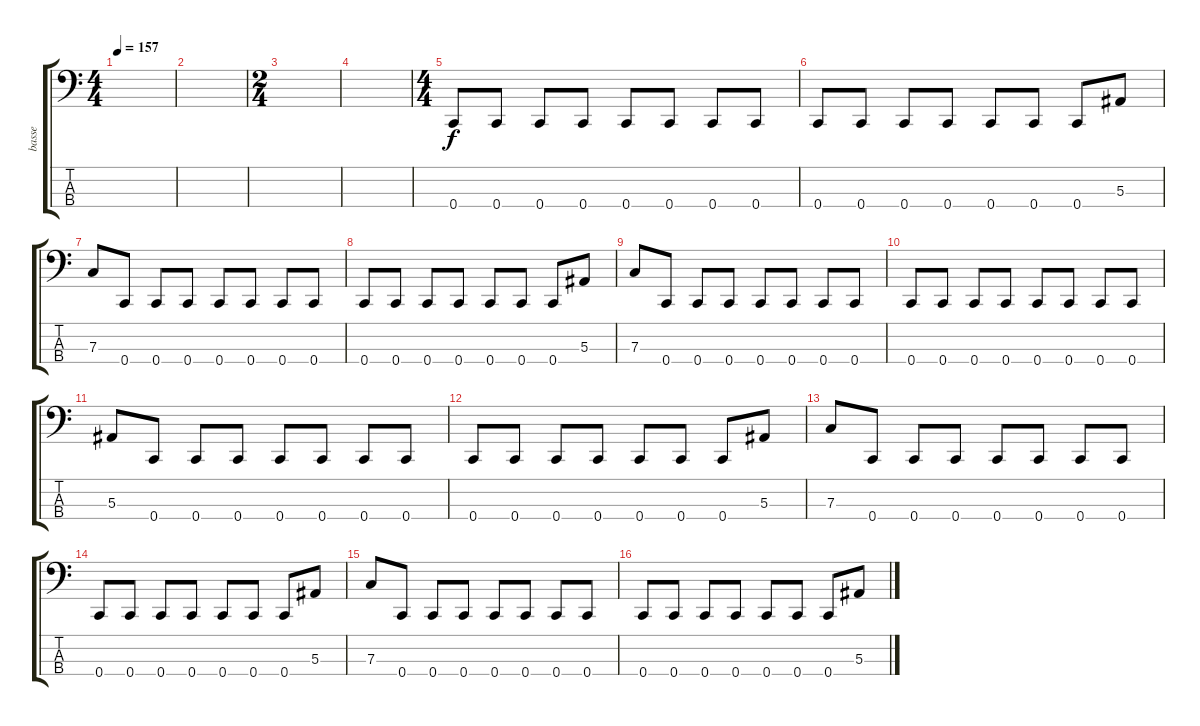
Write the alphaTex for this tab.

\track ("basse" "basse") {instrument electricbasspick}
\staff {score tabs}
\tuning (Eb2 Bb1 F1 C1) {hide}
\ts (4 4)
\tempo 157
\clef f4
\ks c
|
|
\ts (2 4)
|
|
\ts (4 4)
0.4.8 0.4.8 0.4.8 0.4.8 0.4.8 0.4.8 0.4.8 0.4.8 |
0.4.8 0.4.8 0.4.8 0.4.8 0.4.8 0.4.8 0.4.8 5.3.8 |
7.3.8 0.4.8 0.4.8 0.4.8 0.4.8 0.4.8 0.4.8 0.4.8 |
0.4.8 0.4.8 0.4.8 0.4.8 0.4.8 0.4.8 0.4.8 5.3.8 |
7.3.8 0.4.8 0.4.8 0.4.8 0.4.8 0.4.8 0.4.8 0.4.8 |
0.4.8 0.4.8 0.4.8 0.4.8 0.4.8 0.4.8 0.4.8 0.4.8 |
5.3.8 0.4.8 0.4.8 0.4.8 0.4.8 0.4.8 0.4.8 0.4.8 |
0.4.8 0.4.8 0.4.8 0.4.8 0.4.8 0.4.8 0.4.8 5.3.8 |
7.3.8 0.4.8 0.4.8 0.4.8 0.4.8 0.4.8 0.4.8 0.4.8 |
0.4.8 0.4.8 0.4.8 0.4.8 0.4.8 0.4.8 0.4.8 5.3.8 |
7.3.8 0.4.8 0.4.8 0.4.8 0.4.8 0.4.8 0.4.8 0.4.8 |
0.4.8 0.4.8 0.4.8 0.4.8 0.4.8 0.4.8 0.4.8 5.3.8
